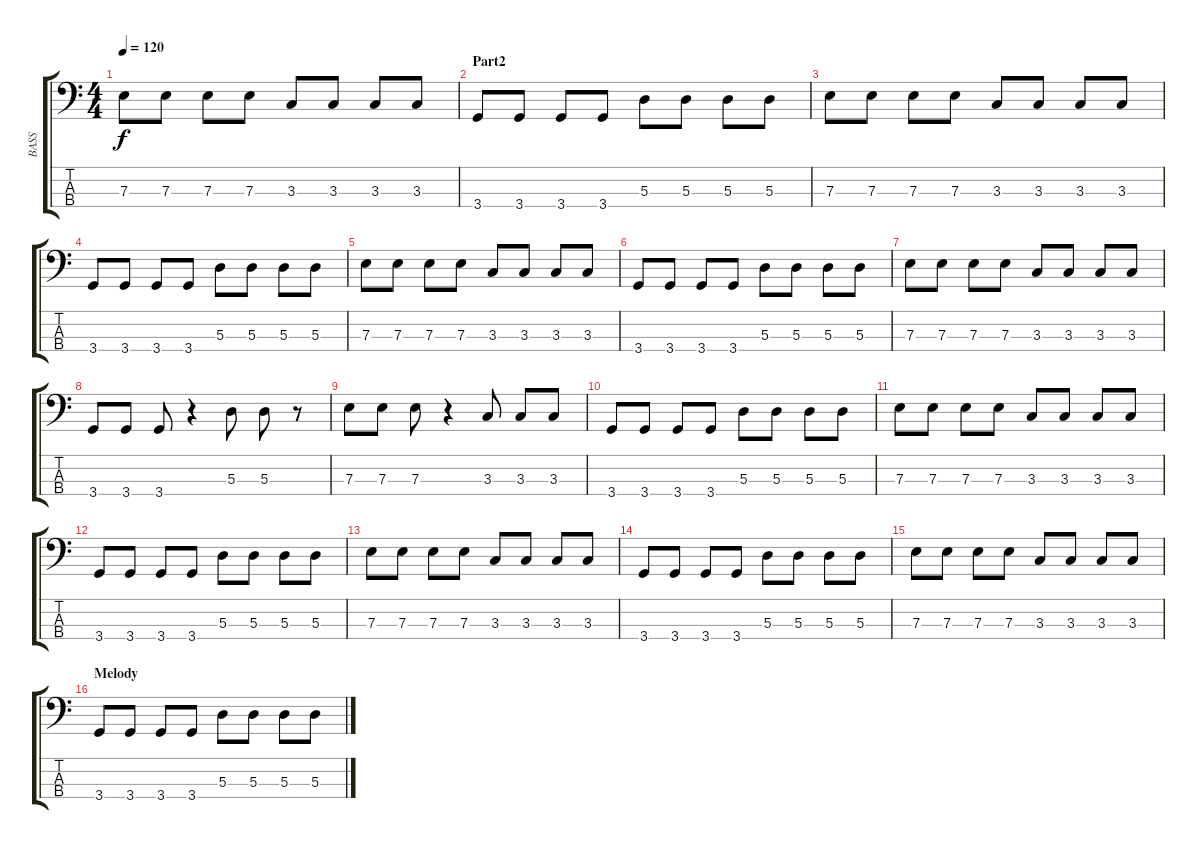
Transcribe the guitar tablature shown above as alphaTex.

\track ("BASS" "BASS") {instrument electricbassfinger}
\staff {score tabs}
\tuning (G2 D2 A1 E1) {hide}
\ts (4 4)
\tempo 120
\clef f4
\ks c
7.3.8{dy f} 7.3.8 7.3.8 7.3.8 3.3.8 3.3.8 3.3.8 3.3.8 |
\section ("" "Part2")
3.4.8 3.4.8 3.4.8 3.4.8 5.3.8 5.3.8 5.3.8 5.3.8 |
7.3.8 7.3.8 7.3.8 7.3.8 3.3.8 3.3.8 3.3.8 3.3.8 |
3.4.8 3.4.8 3.4.8 3.4.8 5.3.8 5.3.8 5.3.8 5.3.8 |
7.3.8 7.3.8 7.3.8 7.3.8 3.3.8 3.3.8 3.3.8 3.3.8 |
3.4.8 3.4.8 3.4.8 3.4.8 5.3.8 5.3.8 5.3.8 5.3.8 |
7.3.8 7.3.8 7.3.8 7.3.8 3.3.8 3.3.8 3.3.8 3.3.8 |
3.4.8 3.4.8 3.4.8 r.4 5.3.8 5.3.8 r.8 |
7.3.8 7.3.8 7.3.8 r.4 3.3.8 3.3.8 3.3.8 |
3.4.8 3.4.8 3.4.8 3.4.8 5.3.8 5.3.8 5.3.8 5.3.8 |
7.3.8 7.3.8 7.3.8 7.3.8 3.3.8 3.3.8 3.3.8 3.3.8 |
3.4.8 3.4.8 3.4.8 3.4.8 5.3.8 5.3.8 5.3.8 5.3.8 |
7.3.8 7.3.8 7.3.8 7.3.8 3.3.8 3.3.8 3.3.8 3.3.8 |
3.4.8 3.4.8 3.4.8 3.4.8 5.3.8 5.3.8 5.3.8 5.3.8 |
7.3.8 7.3.8 7.3.8 7.3.8 3.3.8 3.3.8 3.3.8 3.3.8 |
\section ("" "Melody")
3.4.8 3.4.8 3.4.8 3.4.8 5.3.8 5.3.8 5.3.8 5.3.8
